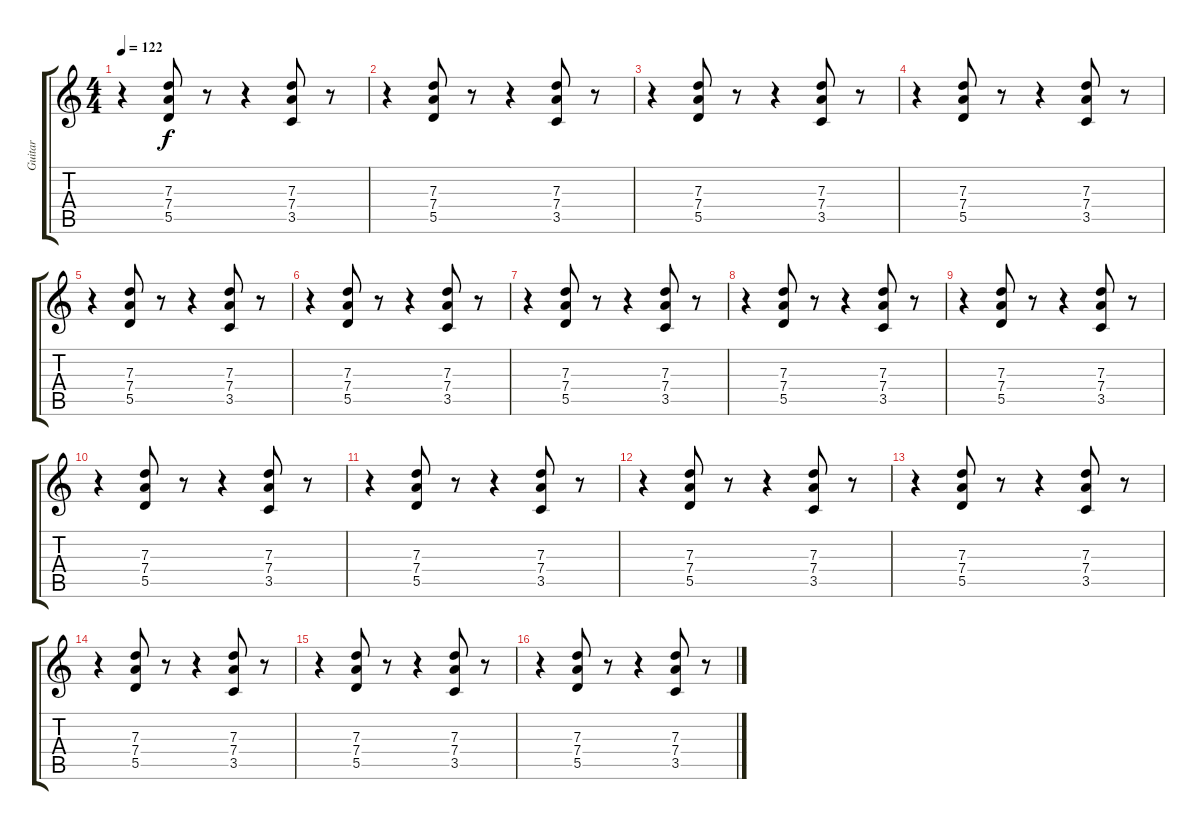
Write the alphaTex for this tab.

\track ("Guitar" "Guitar") {instrument overdrivenguitar}
\staff {score tabs}
\tuning (E4 B3 G3 D3 A2 E2) {hide}
\ts (4 4)
\tempo 122
\clef g2
\ks c
r.4{dy f} (7.3 7.4 5.5).8 r.8 r.4 (7.3 7.4 3.5).8 r.8 |
r.4 (7.3 7.4 5.5).8 r.8 r.4 (7.3 7.4 3.5).8 r.8 |
r.4 (7.3 7.4 5.5).8 r.8 r.4 (7.3 7.4 3.5).8 r.8 |
r.4 (7.3 7.4 5.5).8 r.8 r.4 (7.3 7.4 3.5).8 r.8 |
r.4 (7.3 7.4 5.5).8 r.8 r.4 (7.3 7.4 3.5).8 r.8 |
r.4 (7.3 7.4 5.5).8 r.8 r.4 (7.3 7.4 3.5).8 r.8 |
r.4 (7.3 7.4 5.5).8 r.8 r.4 (7.3 7.4 3.5).8 r.8 |
r.4 (7.3 7.4 5.5).8 r.8 r.4 (7.3 7.4 3.5).8 r.8 |
r.4 (7.3 7.4 5.5).8 r.8 r.4 (7.3 7.4 3.5).8 r.8 |
r.4 (7.3 7.4 5.5).8 r.8 r.4 (7.3 7.4 3.5).8 r.8 |
r.4 (7.3 7.4 5.5).8 r.8 r.4 (7.3 7.4 3.5).8 r.8 |
r.4 (7.3 7.4 5.5).8 r.8 r.4 (7.3 7.4 3.5).8 r.8 |
r.4 (7.3 7.4 5.5).8 r.8 r.4 (7.3 7.4 3.5).8 r.8 |
r.4 (7.3 7.4 5.5).8 r.8 r.4 (7.3 7.4 3.5).8 r.8 |
r.4 (7.3 7.4 5.5).8 r.8 r.4 (7.3 7.4 3.5).8 r.8 |
r.4 (7.3 7.4 5.5).8 r.8 r.4 (7.3 7.4 3.5).8 r.8
